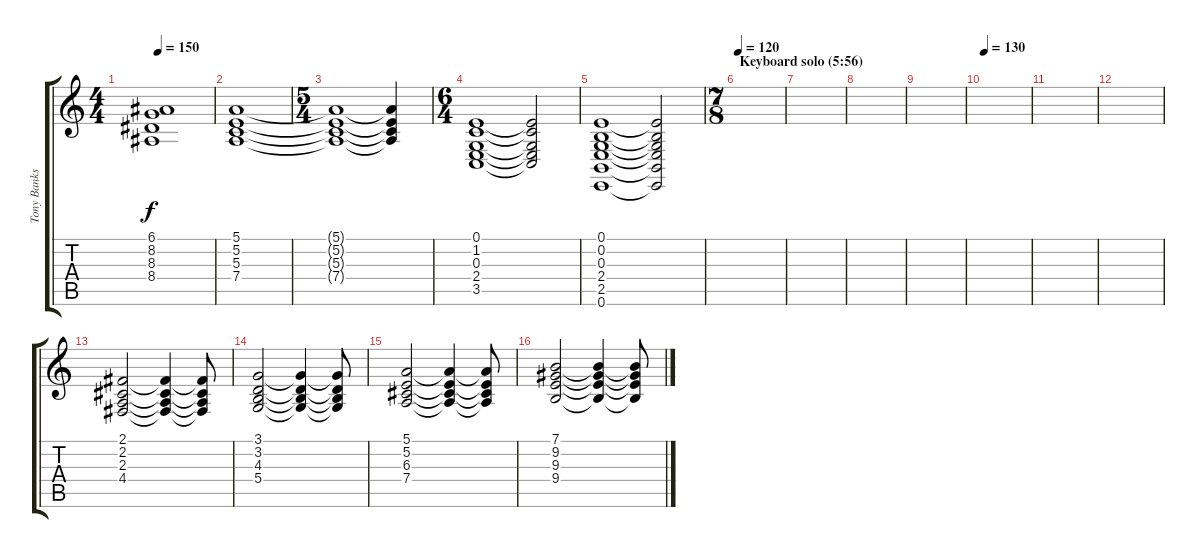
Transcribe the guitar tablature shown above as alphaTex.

\track ("Tony Banks (organ)" "Tony Banks") {instrument drawbarorgan}
\staff {score tabs}
\tuning (E4 B3 G3 D3 A2 E2) {hide}
\ts (4 4)
\tempo 150
\clef g2
\ks c
(6.1{t} 8.2{t} 8.3{t} 8.4{t}).1{dy f} |
(5.1 5.2 5.3 7.4).1 |
\ts (5 4)
(5.1{t} 5.2{t} 5.3{t} 7.4{t}).1 (5.1{t} 5.2{t} 5.3{t} 7.4{t}).4 |
\ts (6 4)
(0.1 1.2 0.3 2.4 3.5).1 (0.1{t} 1.2{t} 0.3{t} 2.4{t} 3.5{t}).2 |
(0.1 0.2 0.3 2.4 2.5 0.6).1 (0.1{t} 0.2{t} 0.3{t} 2.4{t} 2.5{t} 0.6{t}).2 |
\ts (7 8)
\section ("" "Keyboard solo (5:56)")
\tempo 120
|
|
|
|
\tempo 130
|
|
|
(2.1 2.2 2.3 4.4).2 (2.1{t} 2.2{t} 2.3{t} 4.4{t}).4 (2.1{t} 2.2{t} 2.3{t} 4.4{t}).8 |
(3.1 3.2 4.3 5.4).2 (3.1{t} 3.2{t} 4.3{t} 5.4{t}).4 (3.1{t} 3.2{t} 4.3{t} 5.4{t}).8 |
(5.1 5.2 6.3 7.4).2 (5.1{t} 5.2{t} 6.3{t} 7.4{t}).4 (5.1{t} 5.2{t} 6.3{t} 7.4{t}).8 |
(7.1 9.2 9.3 9.4).2 (7.1{t} 9.2{t} 9.3{t} 9.4{t}).4 (7.1{t} 9.2{t} 9.3{t} 9.4{t}).8
